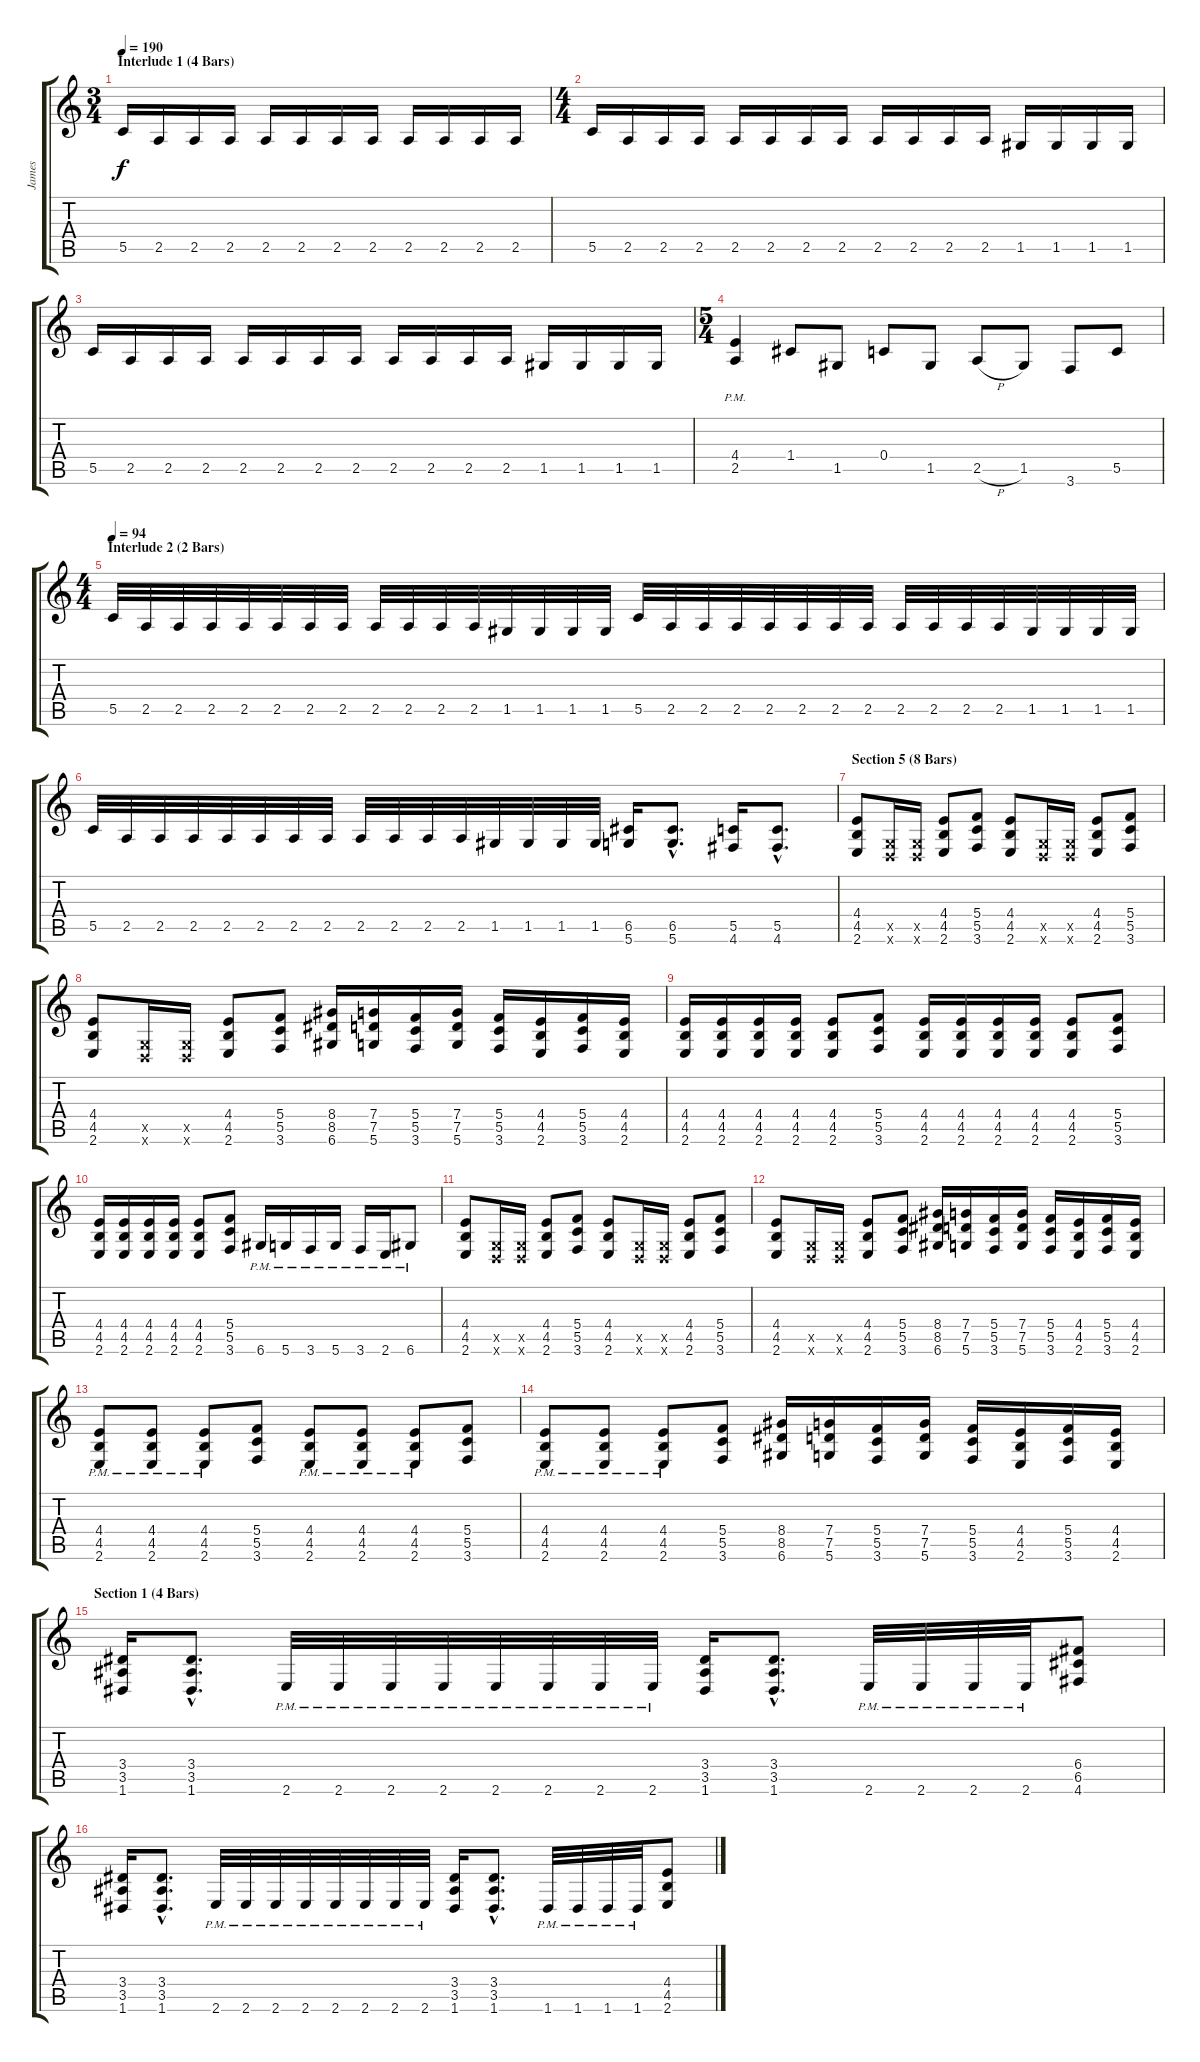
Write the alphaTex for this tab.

\track ("James" "James") {instrument distortionguitar}
\staff {score tabs}
\tuning (D4 A3 F3 C3 G2 D2) {hide}
\ts (3 4)
\section ("" "Interlude 1 (4 Bars)")
\tempo 190
\clef g2
\ks c
5.5.16{dy f} 2.5.16 2.5.16 2.5.16 2.5.16 2.5.16 2.5.16 2.5.16 2.5.16 2.5.16 2.5.16 2.5.16 |
\ts (4 4)
5.5.16 2.5.16 2.5.16 2.5.16 2.5.16 2.5.16 2.5.16 2.5.16 2.5.16 2.5.16 2.5.16 2.5.16 1.5.16 1.5.16 1.5.16 1.5.16 |
5.5.16 2.5.16 2.5.16 2.5.16 2.5.16 2.5.16 2.5.16 2.5.16 2.5.16 2.5.16 2.5.16 2.5.16 1.5.16 1.5.16 1.5.16 1.5.16 |
\ts (5 4)
(4.4{pm} 2.5{pm}).4 1.4.8 1.5.8 0.4.8 1.5.8 2.5{h}.8 1.5.8 3.6.8 5.5.8 |
\ts (4 4)
\section ("" "Interlude 2 (2 Bars)")
\tempo 94
5.5.32 2.5.32 2.5.32 2.5.32 2.5.32 2.5.32 2.5.32 2.5.32 2.5.32 2.5.32 2.5.32 2.5.32 1.5.32 1.5.32 1.5.32 1.5.32 5.5.32 2.5.32 2.5.32 2.5.32 2.5.32 2.5.32 2.5.32 2.5.32 2.5.32 2.5.32 2.5.32 2.5.32 1.5.32 1.5.32 1.5.32 1.5.32 |
5.5.32 2.5.32 2.5.32 2.5.32 2.5.32 2.5.32 2.5.32 2.5.32 2.5.32 2.5.32 2.5.32 2.5.32 1.5.32 1.5.32 1.5.32 1.5.32 (6.5 5.6).16 (6.5{hac} 5.6{hac}).8{d} (5.5 4.6).16 (5.5{hac} 4.6{hac}).8{d} |
\section ("" "Section 5 (8 Bars)")
(4.4 4.5 2.6).8 (0.5{x} 0.6{x}).16 (0.5{x} 0.6{x}).16 (4.4 4.5 2.6).8 (5.4 5.5 3.6).8 (4.4 4.5 2.6).8 (0.5{x} 0.6{x}).16 (0.5{x} 0.6{x}).16 (4.4 4.5 2.6).8 (5.4 5.5 3.6).8 |
(4.4 4.5 2.6).8 (0.5{x} 0.6{x}).16 (0.5{x} 0.6{x}).16 (4.4 4.5 2.6).8 (5.4 5.5 3.6).8 (8.4 8.5 6.6).16 (7.4 7.5 5.6).16 (5.4 5.5 3.6).16 (7.4 7.5 5.6).16 (5.4 5.5 3.6).16 (4.4 4.5 2.6).16 (5.4 5.5 3.6).16 (4.4 4.5 2.6).16 |
(4.4 4.5 2.6).16 (4.4 4.5 2.6).16 (4.4 4.5 2.6).16 (4.4 4.5 2.6).16 (4.4 4.5 2.6).8 (5.4 5.5 3.6).8 (4.4 4.5 2.6).16 (4.4 4.5 2.6).16 (4.4 4.5 2.6).16 (4.4 4.5 2.6).16 (4.4 4.5 2.6).8 (5.4 5.5 3.6).8 |
(4.4 4.5 2.6).16 (4.4 4.5 2.6).16 (4.4 4.5 2.6).16 (4.4 4.5 2.6).16 (4.4 4.5 2.6).8 (5.4 5.5 3.6).8 6.6{pm}.16 5.6{pm}.16 3.6{pm}.16 5.6{pm}.16 3.6{pm}.16 2.6{pm}.16 6.6{pm}.8 |
(4.4 4.5 2.6).8 (0.5{x} 0.6{x}).16 (0.5{x} 0.6{x}).16 (4.4 4.5 2.6).8 (5.4 5.5 3.6).8 (4.4 4.5 2.6).8 (0.5{x} 0.6{x}).16 (0.5{x} 0.6{x}).16 (4.4 4.5 2.6).8 (5.4 5.5 3.6).8 |
(4.4 4.5 2.6).8 (0.5{x} 0.6{x}).16 (0.5{x} 0.6{x}).16 (4.4 4.5 2.6).8 (5.4 5.5 3.6).8 (8.4 8.5 6.6).16 (7.4 7.5 5.6).16 (5.4 5.5 3.6).16 (7.4 7.5 5.6).16 (5.4 5.5 3.6).16 (4.4 4.5 2.6).16 (5.4 5.5 3.6).16 (4.4 4.5 2.6).16 |
(4.4{pm} 4.5{pm} 2.6{pm}).8 (4.4{pm} 4.5{pm} 2.6{pm}).8 (4.4{pm} 4.5{pm} 2.6{pm}).8 (5.4 5.5 3.6).8 (4.4{pm} 4.5{pm} 2.6{pm}).8 (4.4{pm} 4.5{pm} 2.6{pm}).8 (4.4{pm} 4.5{pm} 2.6{pm}).8 (5.4 5.5 3.6).8 |
(4.4{pm} 4.5{pm} 2.6{pm}).8 (4.4{pm} 4.5{pm} 2.6{pm}).8 (4.4{pm} 4.5{pm} 2.6{pm}).8 (5.4 5.5 3.6).8 (8.4 8.5 6.6).16 (7.4 7.5 5.6).16 (5.4 5.5 3.6).16 (7.4 7.5 5.6).16 (5.4 5.5 3.6).16 (4.4 4.5 2.6).16 (5.4 5.5 3.6).16 (4.4 4.5 2.6).16 |
\section ("" "Section 1 (4 Bars)")
(3.4 3.5 1.6).16 (3.4{hac} 3.5{hac} 1.6{hac}).8{d} 2.6{pm}.32 2.6{pm}.32 2.6{pm}.32 2.6{pm}.32 2.6{pm}.32 2.6{pm}.32 2.6{pm}.32 2.6{pm}.32 (3.4 3.5 1.6).16 (3.4{hac} 3.5{hac} 1.6{hac}).8{d} 2.6{pm}.32 2.6{pm}.32 2.6{pm}.32 2.6{pm}.32 (6.4 6.5 4.6).8 |
(3.4 3.5 1.6).16 (3.4{hac} 3.5{hac} 1.6{hac}).8{d} 2.6{pm}.32 2.6{pm}.32 2.6{pm}.32 2.6{pm}.32 2.6{pm}.32 2.6{pm}.32 2.6{pm}.32 2.6{pm}.32 (3.4 3.5 1.6).16 (3.4{hac} 3.5{hac} 1.6{hac}).8{d} 1.6{pm}.32 1.6{pm}.32 1.6{pm}.32 1.6{pm}.32 (4.4 4.5 2.6).8
